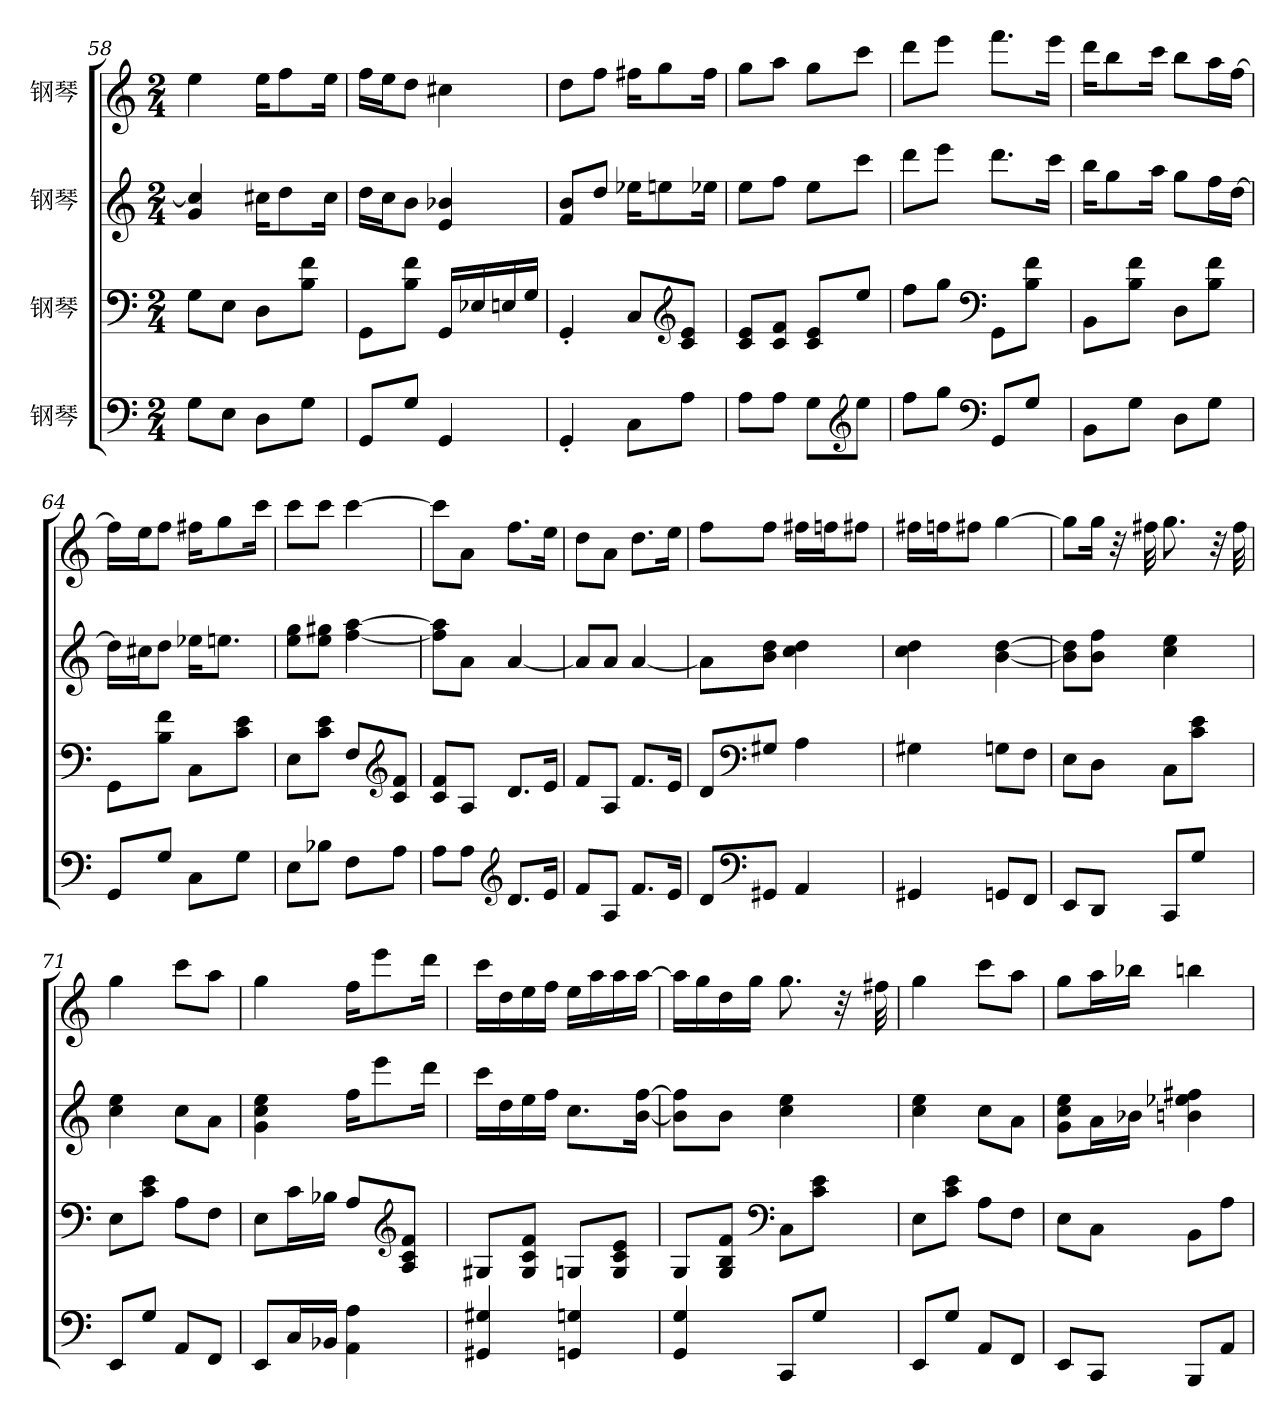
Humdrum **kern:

**kern	**kern	**kern	**kern
*part4	*part3	*part2	*part1
*staff4	*staff3	*staff2	*staff1
*I"钢琴	*I"钢琴	*I"钢琴	*I"钢琴
!!LO:LB:g=z
*clefF4	*clefF4	*clefG2	*clefG2
*k[]	*k[]	*k[]	*k[]
*M2/4	*M2/4	*M2/4	*M2/4
=58	=58	=58	=58
8G\L	8G\L	4g/ 4cc/]	4ee\
8E\J	8E\J	.	.
8D\L	8D\L	16cc#X\KL	16ee\KL
.	.	8dd\	8ff\
8G\J	8B\ 8f\J	.	.
.	.	16cc#\Jk	16ee\Jk
=59	=59	=59	=59
8GG/L	8GG\L	16dd\LL	16ff\LL
.	.	16cc\J	16ee\J
8G/J	8B\ 8f\J	8b\J	8dd\J
4GG/	16GG/LL	4e/ 4b-X/	4cc#X\
.	16E-X/	.	.
.	16En/	.	.
.	16G/JJ	.	.
=60	=60	=60	=60
4GG'/	4GG'/	8f/ 8b/L	8dd\L
.	.	8dd/J	8ff\J
8C\L	8C/L	16ee-X\KL	16ff#X\KL
.	.	8een\	8gg\
*	*clefG2	*	*
8A\J	8c/ 8e/J	.	.
.	.	16ee-X\Jk	16ff#\Jk
=61	=61	=61	=61
8A\L	8c/ 8e/L	8ee\L	8gg\L
8A\J	8c/ 8f/J	8ff\J	8aa\J
8G\L	8c/ 8e/L	8ee\L	8gg\L
*clefG2	*	*	*
8ee\J	8ee/J	8ccc\J	8ccc\J
=62	=62	=62	=62
8ff\L	8ff\L	8ddd\L	8ddd\L
8gg\J	8gg\J	8eee\J	8eee\J
*clefF4	*clefF4	*	*
8GG/L	8GG\L	8.ddd\L	8.fff\L
8G/J	8B\ 8f\J	.	.
.	.	16ccc\Jk	16eee\Jk
!!LO:PB:g=z
=63	=63	=63	=63
8BB\L	8BB\L	16bb\KL	16ddd\KL
.	.	8gg\	8bb\
8G\J	8B\ 8f\J	.	.
.	.	16aa\Jk	16ccc\Jk
8D\L	8D\L	8gg\L	8bb\L
8G\J	8B\ 8f\J	16ff\L	16aa\L
.	.	[16dd\JJ	[16ff\JJ
=64	=64	=64	=64
8GG/L	8GG\L	16dd\LL]	16ff\LL]
.	.	16cc#X\J	16ee\J
8G/J	8B\ 8f\J	8dd\J	8ff\J
8C\L	8C\L	16ee-X\KL	16ff#X\KL
.	.	8.een\J	8gg\
8G\J	8c\ 8e\J	.	.
.	.	.	16ccc\Jk
=65	=65	=65	=65
8E\L	8E\L	8ee\ 8gg\L	8ccc\L
8B-X\J	8c\ 8e\J	8ee\ 8gg#X\J	8ccc\J
8F\L	8F/L	[4ff\ [4aa\	[4ccc\
*	*clefG2	*	*
8A\J	8c/ 8f/J	.	.
=66	=66	=66	=66
8A\L	8c/ 8f/L	8ff\] 8aa\]L	8ccc\L]
8A\J	8A/J	8a\J	8a\J
*clefG2	*	*	*
8.d/L	8.d/L	[4a/	8.ff\L
16e/Jk	16e/Jk	.	16ee\Jk
=67	=67	=67	=67
8f/L	8f/L	8a/L]	8dd\L
8A/J	8A/J	8a/J	8a\J
8.f/L	8.f/L	[4a/	8.dd\L
16e/Jk	16e/Jk	.	16ee\Jk
!!LO:LB:g=z
=68	=68	=68	=68
8d/L	8d/L	8a\L]	8ff\L
*clefF4	*clefF4	*	*
8GG#X/J	8G#X/J	8b\ 8dd\J	8ff\J
4AA/	4A\	4cc\ 4dd\	16ff#X\LL
.	.	.	16ffn\J
.	.	.	8ff#X\J
=69	=69	=69	=69
4GG#X/	4G#X\	4cc\ 4dd\	16ff#X\LL
.	.	.	16ffn\J
.	.	.	8ff#X\J
8GGn/L	8Gn\L	[4b\ [4dd\	[4gg\
8FF/J	8F\J	.	.
=70	=70	=70	=70
8EE/L	8E\L	8b\] 8dd\]L	8gg\L]
8DD/J	8D\J	8b\ 8ff\J	16gg\Jk
.	.	.	32r
.	.	.	32ff#X\
8CC/L	8C\L	4cc\ 4ee\	8.gg\
8G/J	8c\ 8e\J	.	.
.	.	.	32r
.	.	.	32ff#\
=71	=71	=71	=71
8EE/L	8E\L	4cc\ 4ee\	4gg\
8G/J	8c\ 8e\J	.	.
8AA/L	8A\L	8cc\L	8ccc\L
8FF/J	8F\J	8a\J	8aa\J
=72	=72	=72	=72
8EE/L	8E\L	4g\ 4cc\ 4ee\	4gg\
16C/L	16c\L	.	.
16BB-X/JJ	16B-X\JJ	.	.
4AA\ 4A\	8A/L	16ff\KL	16ff\KL
.	.	8eee\	8eee\
*	*clefG2	*	*
.	8A/ 8c/ 8f/J	.	.
.	.	16ddd\Jk	16ddd\Jk
!!LO:LB:g=z
=73	=73	=73	=73
4GG#X/ 4G#X/	8G#X/L	16ccc\LL	16ccc\LL
.	.	16dd\	16dd\
.	8G#/ 8c/ 8f/J	16ee\	16ee\
.	.	16ff\JJ	16ff\JJ
4GGn/ 4Gn/	8Gn/L	8.cc\L	16ee\LL
.	.	.	16aa\
.	8G/ 8c/ 8e/J	.	16aa\
.	.	[16b\ [16ff\Jk	[16aa\JJ
=74	=74	=74	=74
4GG/ 4G/	8G/L	8b\] 8ff\]L	16aa\LL]
.	.	.	16gg\
.	8G/ 8B/ 8f/J	8b\J	16dd\
.	.	.	16gg\JJ
*	*clefF4	*	*
8CC/L	8C\L	4cc\ 4ee\	8.gg\
8G/J	8c\ 8e\J	.	.
.	.	.	32r
.	.	.	32ff#X\
=75	=75	=75	=75
8EE/L	8E\L	4cc\ 4ee\	4gg\
8G/J	8c\ 8e\J	.	.
8AA/L	8A\L	8cc\L	8ccc\L
8FF/J	8F\J	8a\J	8aa\J
=76	=76	=76	=76
8EE/L	8E\L	8g\ 8cc\ 8ee\L	8gg\L
8CC/J	8C\J	16a\L	16aa\L
.	.	16b-X\JJ	16bb-X\JJ
8BBB/L	8BB\L	4bn\ 4ee-X\ 4ff#X\	4bbn\
8AA/J	8A\J	.	.
=	=	=	=
*-	*-	*-	*-
